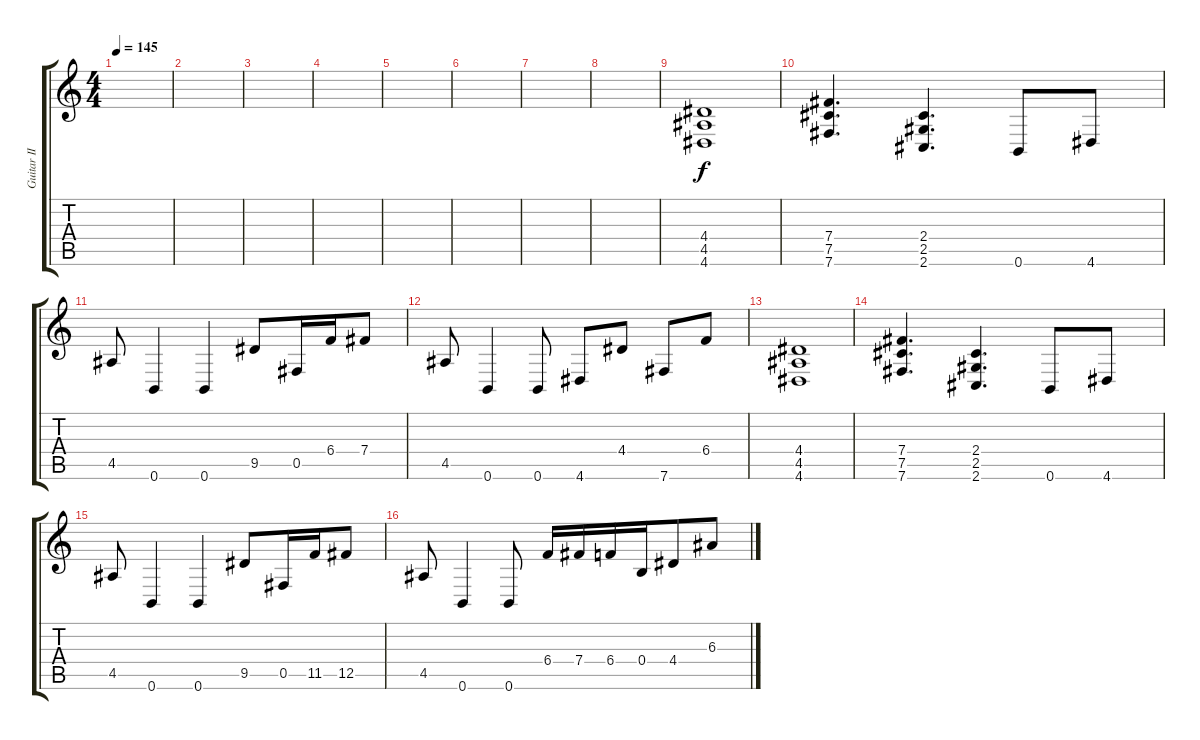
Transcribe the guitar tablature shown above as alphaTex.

\track ("Guitar II" "Guitar II") {instrument overdrivenguitar}
\staff {score tabs}
\tuning (Db4 Ab3 E3 B2 Gb2 B1) {hide}
\ts (4 4)
\tempo 145
\clef g2
\ks c
|
|
|
|
|
|
|
|
(4.4 4.5 4.6).1 |
(7.4 7.5 7.6).4{d} (2.4 2.5 2.6).4{d} 0.6.8 4.6.8 |
4.5.8 0.6.4 0.6.4{beam merge} 9.5.8{beam merge} 0.5.16{beam merge} 6.4.16{beam merge} 7.4.8 |
4.5.8 0.6.4 0.6.8 4.6.8{beam merge} 4.4.8 7.6.8{beam merge} 6.4.8 |
(4.4 4.5 4.6).1 |
(7.4 7.5 7.6).4{d} (2.4 2.5 2.6).4{d} 0.6.8 4.6.8 |
4.5.8 0.6.4 0.6.4{beam merge} 9.5.8{beam merge} 0.5.16{beam merge} 11.5.16{beam merge} 12.5.8 |
4.5.8 0.6.4 0.6.8 6.4.16 7.4.16 6.4.16{beam merge} 0.4.16{beam merge} 4.4.8 6.3.8
